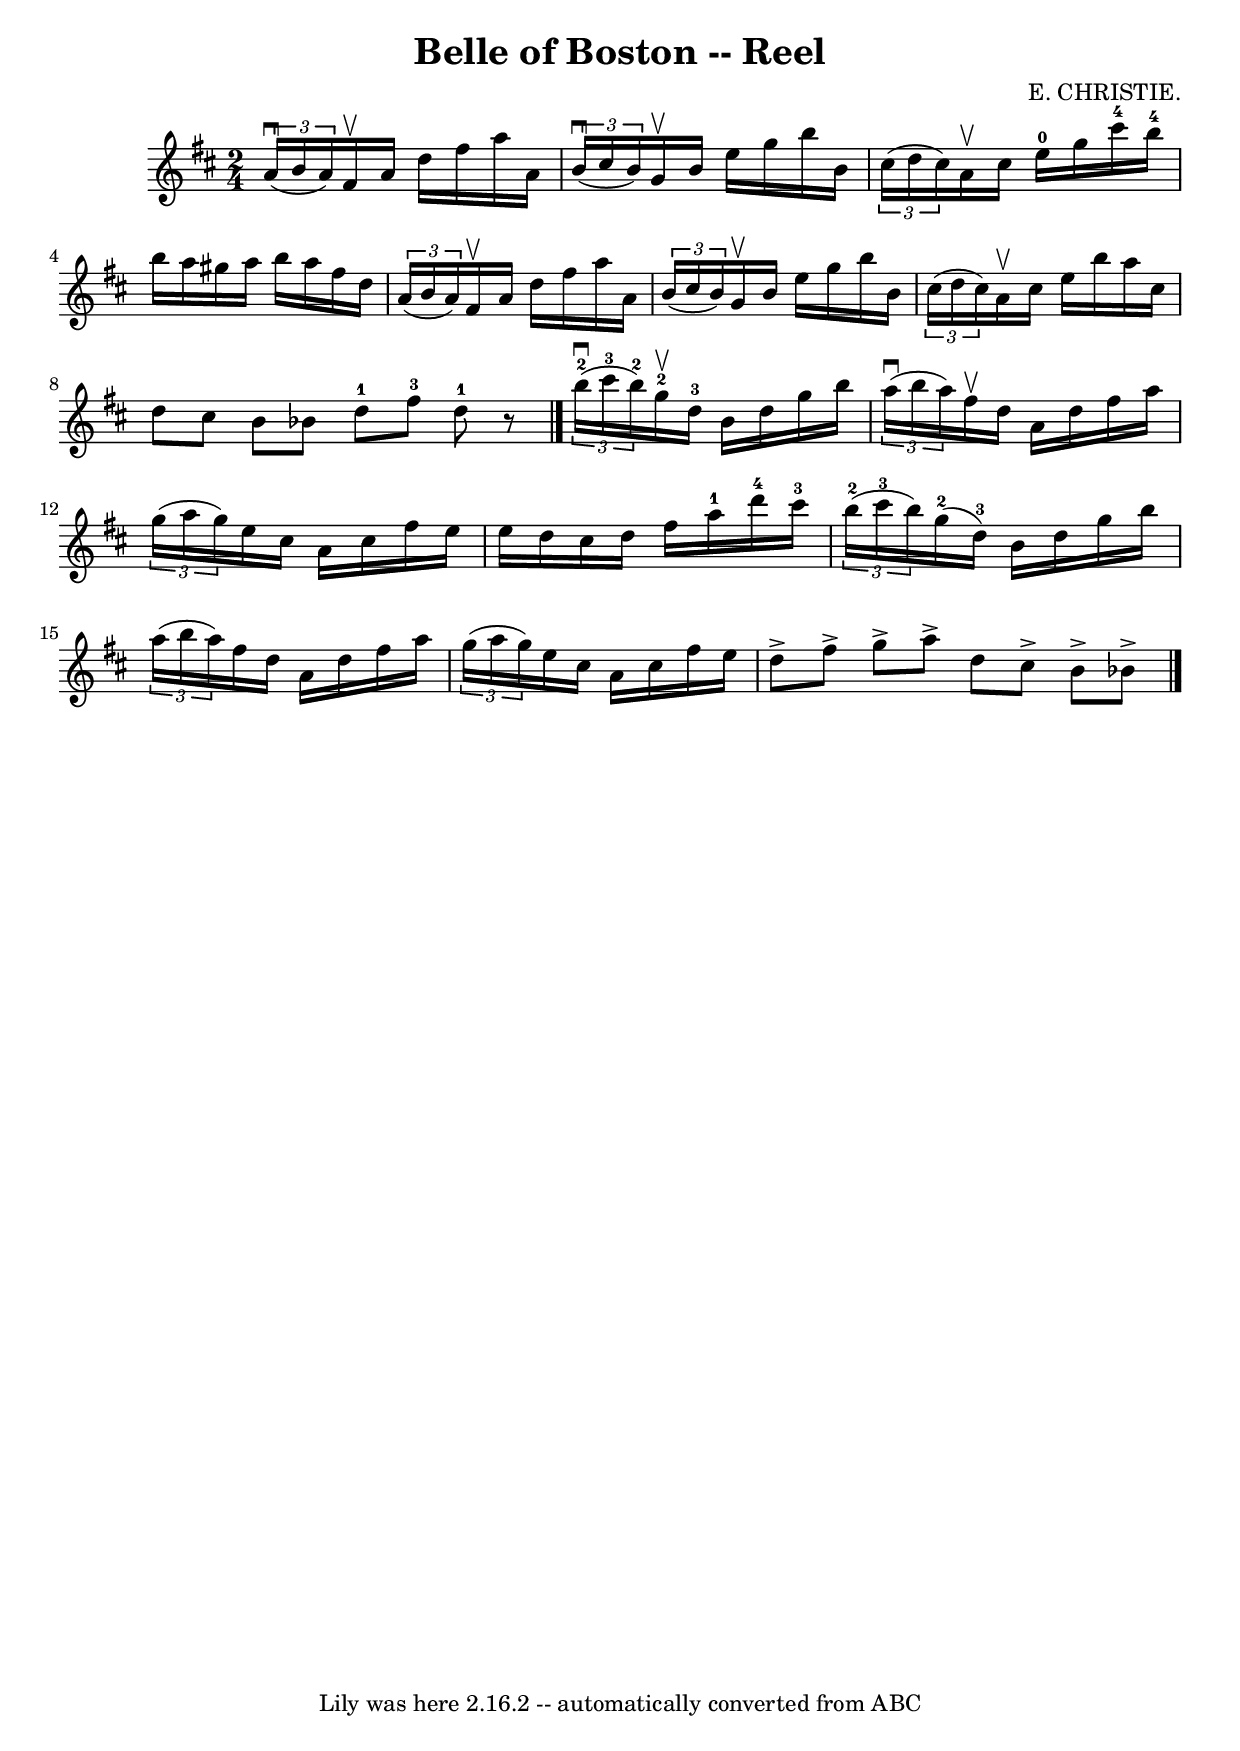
\version "2.7.40"
\include "Mammoth.ily"
\header {
	%% book = "Ryan's Mammoth Collection"
	composer = "E. CHRISTIE."
	crossRefNumber = "1"
	footnotes = "\\\\323"
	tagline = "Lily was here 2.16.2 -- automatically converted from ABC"
	title = "Belle of Boston -- Reel"
}
voicedefault =  {


\time 2/4 
\key d \major   \times 2/3 { a'16^\downbow(b'16 a'16) }   
fis'16^\upbow a'16 d''16 fis''16 a''16 a'16    |
   
\times 2/3 { b'16^\downbow(cis''16 b'16) } g'16^\upbow b'16    
e''16 g''16 b''16 b'16    |
   \times 2/3 { cis''16 (d''16  
 cis''16) } a'16^\upbow cis''16 e''16-0 g''16 cis'''16 
-4 b''16-4   |
 b''16 a''16 gis''16 a''16 b''16    
a''16 fis''16 d''16    |
     \times 2/3 { a'16 (b'16 a'16  
-) } fis'16^\upbow a'16 d''16 fis''16 a''16 a'16    |
   
\times 2/3 { b'16 (cis''16 b'16) } g'16^\upbow b'16 e''16    
g''16 b''16 b'16    |
       \times 2/3 { cis''16 (d''16    
cis''16) } a'16^\upbow cis''16 e''16 b''16 a''16 cis''16    
|
 d''8 cis''8 b'8 bes'8    \bar ":|" d''8-1 fis''8 
-3 d''8-1   r8   \bar "|."     \times 2/3 { b''16-2^\downbow(
cis'''16-3 b''16-2) } g''16-2^\upbow d''16-3 b'16    
d''16 g''16 b''16    |
   \times 2/3 { a''16^\downbow(b''16   
 a''16) } fis''16^\upbow d''16 a'16 d''16 fis''16 a''16    
|
       \times 2/3 { g''16 (a''16 g''16) } e''16 cis''16 
 a'16 cis''16 fis''16 e''16    |
 e''16 d''16 cis''16  
 d''16 fis''16 a''16-1 d'''16-4 cis'''16-3   |
     
\times 2/3 { b''16-2(cis'''16-3 b''16) } g''16-2(
d''16-3) b'16 d''16 g''16 b''16    |
   \times 2/3 {   
a''16 (b''16 a''16) } fis''16 d''16 a'16 d''16 fis''16   
 a''16    |
       \times 2/3 { g''16 (a''16 g''16) } e''16  
 cis''16 a'16 cis''16 fis''16 e''16    |
 d''8^\accent   
fis''8^\accent g''8^\accent a''8^\accent   \bar ":|" d''8 cis''8 
^\accent b'8^\accent bes'8^\accent   \bar "|."   
}

\score{
    <<

	\context Staff="default"
	{
	    \voicedefault 
	}

    >>
	\layout {
	}
	\midi {}
}
